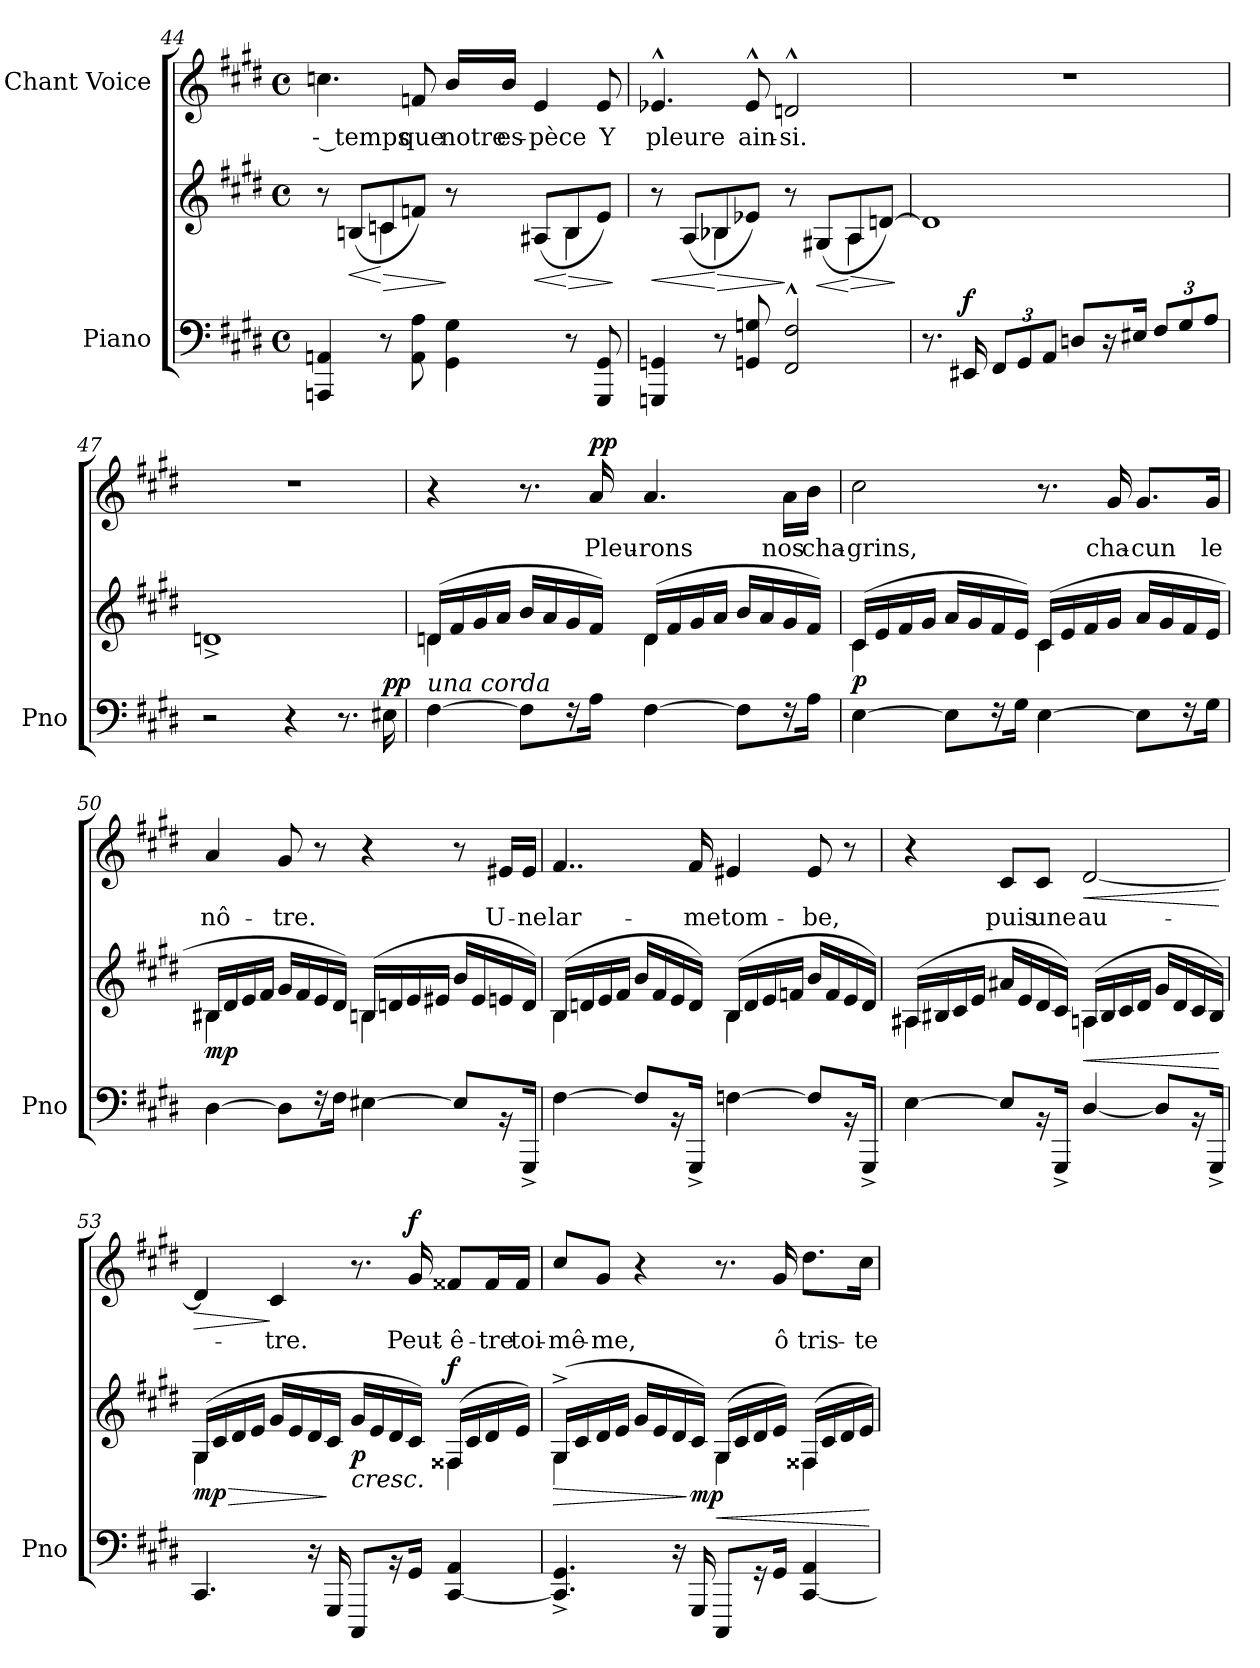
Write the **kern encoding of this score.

**kern	**kern	**dynam	**kern	**text	**dynam
*part2	*part2	*part2	*part1	*part1	*part1
*staff3	*staff2	*staff2/3	*staff1	*staff1	*staff1
*I"Piano	*	*	*I"Chant Voice	*	*
*I'Pno	*	*	*	*	*
!!LO:LB:g=z
*clefF4	*clefG2	*	*clefG2	*	*
*k[f#c#g#d#]	*k[f#c#g#d#]	*	*k[f#c#g#d#]	*	*
*M4/4	*M4/4	*	*M4/4	*	*
*met(c)	*met(c)	*	*met(c)	*	*
=44	=44	=44	=44	=44	=44
*	*^	*	*	*	*
!	!	!	!	!	!LO:LY:b	!
4AAAn/ 4AAn/	8r	4ryy	.	4.ccn\	-- temps	.
!	!	!	!LO:HP:b	!	!	!
.	(<8Bn/L	.	<	.	.	.
!	!	!	!LO:HP:n=1:b	!	!	!
8r	8cn/	4c\	[ >	.	.	.
!	!	!	!	!	!LO:LY:b	!
8AA\ 8A\	8fn/J)	.	.	8fn/	que	.
!	!	!	!	!	!LO:LY:b	!
4GG#\ 4G#\	8r	4ryy	]	16b/LL	notre	.
!	!	!	!	!	!LO:LY:b	!
.	.	.	.	16b/JJ	es-	.
!	!	!	!LO:HP:b	!	!LO:LY:b	!
.	(<8A#X/L	.	<	4e/	-pèce	.
!	!	!	!LO:HP:n=1:b	!	!	!
8r	8B/	4B\	[ >	.	.	.
!	!	!	!	!	!LO:LY:b	!
8GGG#/ 8GG#/	8e/J)	.	.	8e/	Y	.
*	*v	*v	*	*	*	*
.	.	]	.	.	.
=45	=45	=45	=45	=45	=45
!	!	!LO:HP:b	!	!LO:LY:b	!
*	*^	*	*	*	*
4GGGn/ 4GGn/	8r	4ryy	<	4.e-X^^/	pleure	.
.	(<8A/L	.	.	.	.	.
!	!	!	!LO:HP:n=1:b	!	!	!
8r	8B-X/	4B-\	[ >	.	.	.
!	!	!	!	!	!LO:LY:b	!
8GGn/ 8Gn/	8e-X/J)	.	.	8e-^^/	ain-	.
!	!	!	!	!	!LO:LY:b	!
2FF#/^^ 2F#/^^	8r	4ryy	]	2dn^^/	-si.	.
!	!	!	!LO:HP:b	!	!	!
.	(<8G#X/L	.	<	.	.	.
!	!	!	!LO:HP:n=1:b	!	!	!
.	8A/	4A\	[ >	.	.	.
.	[8dn/J)	.	.	.	.	.
*	*v	*v	*	*	*	*
.	.	]	.	.	.
=46	=46	=46	=46	=46	=46
8.r	1d]	.	1r	.	.
!	!	!LO:DY:a=2	!	!	!
(<16EE#X/	.	f	.	.	.
*Xbrackettup	*	*	*	*	*
12FF#/L	.	.	.	.	.
12GG#/	.	.	.	.	.
12AA/J	.	.	.	.	.
8Dn/L	.	.	.	.	.
16r	.	.	.	.	.
16E#X/Jk	.	.	.	.	.
12F#/L	.	.	.	.	.
12G#/	.	.	.	.	.
12A/J	.	.	.	.	.
=47	=47	=47	=47	=47	=47
2r	1dn^)	.	1r	.	.
4r	.	.	.	.	.
8.r	.	.	.	.	.
!	!	!LO:DY:a=2	!	!	!
16E#X\	.	pp	.	.	.
!!LO:LB:g=z
=48	=48	=48	=48	=48	=48
*	*^	*	*	*	*
!LO:TX:a:i:t=una corda	!	!	!	!	!	!
[4F#\	(<16dn/LL	4d\	.	4r	.	.
.	16f#/	.	.	.	.	.
.	16g#/	.	.	.	.	.
.	16a/JJ	.	.	.	.	.
8F#\L]	16b/LL	4ryy	.	8.r	.	.
.	16a/	.	.	.	.	.
16rF	16g#/	.	.	.	.	.
!	!	!	!	!	!LO:LY:b	!LO:DY:a
16A\Jk	16f#/JJ)	.	.	16a/	Pleu-	pp
!	!	!	!	!	!LO:LY:b	!
[4F#\	(<16d/LL	4d\	.	4.a/	-rons	.
.	16f#/	.	.	.	.	.
.	16g#/	.	.	.	.	.
.	16a/JJ	.	.	.	.	.
8F#\L]	16b/LL	4ryy	.	.	.	.
.	16a/	.	.	.	.	.
!	!	!	!	!	!LO:LY:b	!
16rF	16g#/	.	.	16a\LL	nos	.
!	!	!	!	!	!LO:LY:b	!
16A\Jk	16f#/JJ)	.	.	16b\JJ	cha-	.
=49	=49	=49	=49	=49	=49	=49
!	!	!	!LO:DY:b	!	!LO:LY:b	!
[4E\	(<16c#/LL	4c#\	p	2cc#\	-grins,	.
.	16e/	.	.	.	.	.
.	16f#/	.	.	.	.	.
.	16g#/JJ	.	.	.	.	.
8E\L]	16a/LL	4ryy	.	.	.	.
.	16g#/	.	.	.	.	.
16rF	16f#/	.	.	.	.	.
16G#\Jk	16e/JJ)	.	.	.	.	.
[4E\	(<16c#/LL	4c#\	.	8.r	.	.
.	16e/	.	.	.	.	.
.	16f#/	.	.	.	.	.
!	!	!	!	!	!LO:LY:b	!
.	16g#/JJ	.	.	16g#/	cha-	.
!	!	!	!	!	!LO:LY:b	!
8E\L]	16a/LL	4ryy	.	8.g#/L	-cun	.
.	16g#/	.	.	.	.	.
16rF	16f#/	.	.	.	.	.
!	!	!	!	!	!LO:LY:b	!
16G#\Jk	16e/JJ	.	.	16g#/Jk	le	.
!!LO:LB:g=z
=50	=50	=50	=50	=50	=50	=50
!	!	!	!LO:DY:b	!	!LO:LY:b	!
[4D#\	16B#X/LL	4B#\	mp	4a/	nô-	.
.	16d#/	.	.	.	.	.
.	16e/	.	.	.	.	.
.	16f#/JJ	.	.	.	.	.
!	!	!	!	!	!LO:LY:b	!
8D#\L]	16g#/LL	4ryy	.	8g#/	-tre.	.
.	16f#/	.	.	.	.	.
16rF	16e/	.	.	8r	.	.
16F#\Jk	16d#/JJ)	.	.	.	.	.
[4E#X\	(<16Bn/LL	4B\	.	4r	.	.
.	16dn/	.	.	.	.	.
.	16e/	.	.	.	.	.
.	16e#X/JJ	.	.	.	.	.
8E#/L]	16b/LL	4ryy	.	8r	.	.
.	16e#/	.	.	.	.	.
!	!	!	!	!	!LO:LY:b	!
16rBB	16en/	.	.	16e#X/LL	U-	.
!	!	!	!	!	!LO:LY:b	!
16GGG#^/Jk	16d/JJ)	.	.	16e#/JJ	-ne	.
=51	=51	=51	=51	=51	=51	=51
!	!	!	!	!	!LO:LY:b	!
[4F#\	(<16B/LL	4B\	.	4..f#/	lar-	.
.	16dn/	.	.	.	.	.
.	16e/	.	.	.	.	.
.	16f#/JJ	.	.	.	.	.
8F#/L]	16b/LL	4ryy	.	.	.	.
.	16f#/	.	.	.	.	.
16rBB	16e/	.	.	.	.	.
!	!	!	!	!	!LO:LY:b	!
16GGG#^/Jk	16d/JJ)	.	.	16f#/	-me	.
!	!	!	!	!	!LO:LY:b	!
[4Fn\	(<16B/LL	4B\	.	4e#X/	tom-	.
.	16d/	.	.	.	.	.
.	16e/	.	.	.	.	.
.	16fn/JJ	.	.	.	.	.
!	!	!	!	!	!LO:LY:b	!
8F/L]	16b/LL	4ryy	.	8e#/	-be,	.
.	16f/	.	.	.	.	.
16rBB	16e/	.	.	8r	.	.
16GGG#^/Jk	16d/JJ)	.	.	.	.	.
!!LO:PB:g=z
=52	=52	=52	=52	=52	=52	=52
[4E\	(<16A#X/LL	4A#\	.	4r	.	.
.	16B#X/	.	.	.	.	.
.	16c#/	.	.	.	.	.
.	16e/JJ	.	.	.	.	.
!	!	!	!	!	!LO:LY:b	!
8E/L]	16a#X/LL	4ryy	.	8c#/L	puis	.
.	16e/	.	.	.	.	.
!	!	!	!	!	!LO:LY:b	!
16rBB	16d#/	.	.	8c#/J	une	.
16GGG#^/Jk	16c#/JJ)	.	.	.	.	.
!	!	!	!LO:HP:b	!	!LO:LY:b	!LO:HP:b
[4D#/	(<16An/LL	4A\	<	[2d#/	au-	<
.	16B#/	.	.	.	.	.
.	16c#/	.	.	.	.	.
.	16d#/JJ	.	.	.	.	.
8D#/L]	16g#/LL	4ryy	.	.	.	.
.	16d#/	.	.	.	.	.
16rBB	16c#/	.	.	.	.	.
16GGG#^/Jk	16B#/JJ)	.	.	.	.	.
*	*v	*v	*	*	*	*
.	.	[	.	.	[
=53	=53	=53	=53	=53	=53
!	!	!LO:HP:b	!	!	!LO:HP:b
*	*^	*	*	*	*
!	!	!	!LO:DY:n=1:b	!	!	!
4.CC#/	(<16G#/LL	4G#\	> mp	4d#/]	.	>
.	16c#/	.	.	.	.	.
.	16d#/	.	.	.	.	.
.	16e/JJ	.	.	.	.	.
!	!	!	!	!	!LO:LY:b	!
.	16g#/LL	2ryy	.	4c#/	-tre.	]
.	16e/	.	.	.	.	.
16r	16d#/	.	.	.	.	.
16GGG#/	16c#/JJ	.	]	.	.	.
!	!	!	!LO:HP:b	!	!	!
!	!	!	!LO:DY:n=2:b	!	!	!
8CCC#/L	16g#/LL	.	< p	8.r	.	.
.	16e/	.	.	.	.	.
16rBB	16d#/	.	.	.	.	.
!	!	!	!	!	!LO:LY:b	!LO:DY:a
16GG#/Jk	16c#/JJ)	.	.	16g#/	Peut-	f
!	!	!	!LO:DY:n=3:a	!	!LO:LY:b	!
[4CC#/ 4AA/	(<16F##X/LL	4F##\	f	8f##X/L	-ê-	.
.	16c#/	.	.	.	.	.
!	!	!	!	!	!LO:LY:b	!
.	16d#/	.	.	16f##/L	-tre	.
!	!	!	!	!	!LO:LY:b	!
.	16e/JJ)	.	.	16f##/JJ	toi-	.
*	*v	*v	*	*	*	*
.	.	[	.	.	.
!!LO:LB:g=z
=54	=54	=54	=54	=54	=54
!	!	!LO:HP:b	!	!LO:LY:b	!
*	*^	*	*	*	*
4.CC#/]^ 4.GG#/^	(<16G#^/LL	4G#\	>	8cc#/L	-mê-	.
.	16c#/	.	.	.	.	.
!	!	!	!	!	!LO:LY:b	!
.	16d#/	.	.	8g#/J	-me,	.
.	16e/JJ	.	.	.	.	.
.	16g#/LL	4ryy	.	4r	.	.
.	16e/	.	.	.	.	.
16r	16d#/	.	.	.	.	.
!	!	!	!LO:DY:n=1:b	!	!	!
16GGG#/	16c#/JJ)	.	] mp	.	.	.
!	!	!	!LO:HP:b	!	!	!
8CCC#/L	(<16G#/LL	4G#\	<	8.r	.	.
.	16c#/	.	.	.	.	.
16rGG	16d#/	.	.	.	.	.
!	!	!	!	!	!LO:LY:b	!
16GG#/Jk	16e/JJ)	.	.	16g#/	ô	.
!	!	!	!	!	!LO:LY:b	!
[4CC#/ 4AA/	(<16F##X/LL	4F##\	.	8.dd#\L	tris-	.
.	16c#/	.	.	.	.	.
.	16d#/	.	.	.	.	.
!	!	!	!	!	!LO:LY:b	!
.	16e/JJ)	.	.	16cc#\Jk	-te	.
*	*v	*v	*	*	*	*
.	.	[	.	.	.
=	=	=	=	=	=
*-	*-	*-	*-	*-	*-
